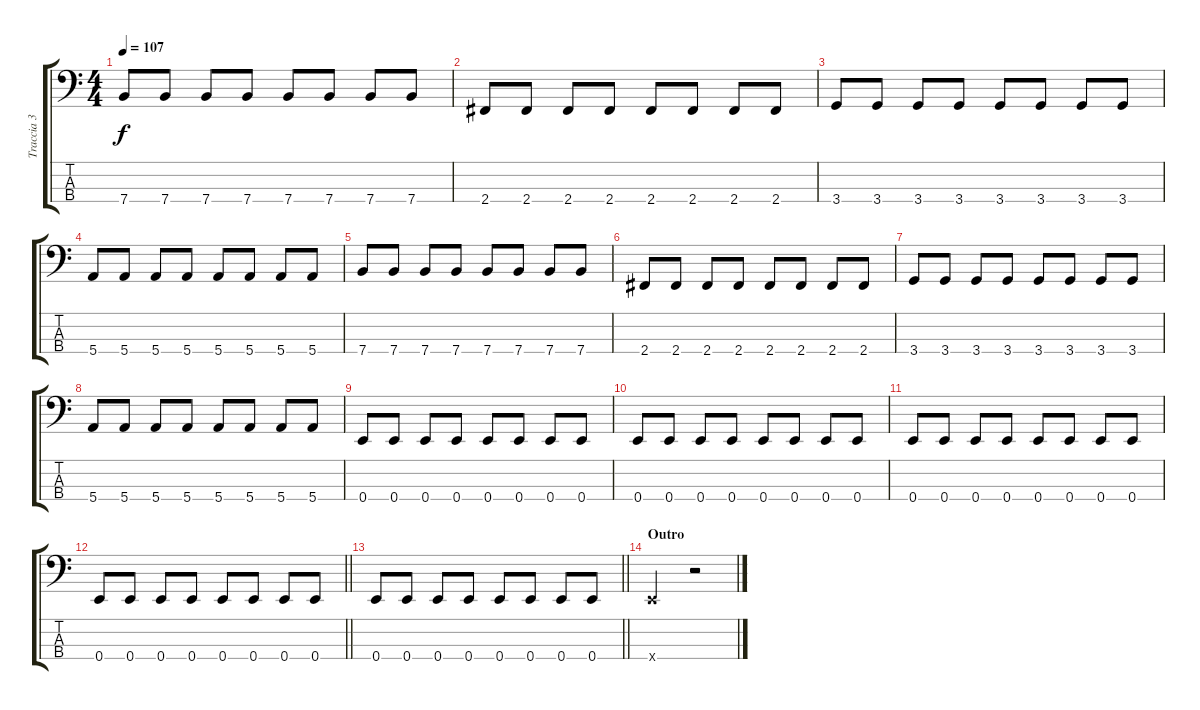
\track ("Traccia 3" "Traccia 3") {instrument electricbassfinger}
\staff {score tabs}
\tuning (G2 D2 A1 E1) {hide}
\ts (4 4)
\tempo 107
\clef f4
\ks c
7.4.8{dy f} 7.4.8 7.4.8 7.4.8 7.4.8 7.4.8 7.4.8 7.4.8 |
2.4.8 2.4.8 2.4.8 2.4.8 2.4.8 2.4.8 2.4.8 2.4.8 |
3.4.8 3.4.8 3.4.8 3.4.8 3.4.8 3.4.8 3.4.8 3.4.8 |
5.4.8 5.4.8 5.4.8 5.4.8 5.4.8 5.4.8 5.4.8 5.4.8 |
7.4.8 7.4.8 7.4.8 7.4.8 7.4.8 7.4.8 7.4.8 7.4.8 |
2.4.8 2.4.8 2.4.8 2.4.8 2.4.8 2.4.8 2.4.8 2.4.8 |
3.4.8 3.4.8 3.4.8 3.4.8 3.4.8 3.4.8 3.4.8 3.4.8 |
5.4.8 5.4.8 5.4.8 5.4.8 5.4.8 5.4.8 5.4.8 5.4.8 |
0.4.8 0.4.8 0.4.8 0.4.8 0.4.8 0.4.8 0.4.8 0.4.8 |
0.4.8 0.4.8 0.4.8 0.4.8 0.4.8 0.4.8 0.4.8 0.4.8 |
0.4.8 0.4.8 0.4.8 0.4.8 0.4.8 0.4.8 0.4.8 0.4.8 |
\barLineRight lightlight
0.4.8 0.4.8 0.4.8 0.4.8 0.4.8 0.4.8 0.4.8 0.4.8 |
\barLineRight lightlight
0.4.8 0.4.8 0.4.8 0.4.8 0.4.8 0.4.8 0.4.8 0.4.8 |
\section ("" "Outro")
0.4{x}.2 r.2
